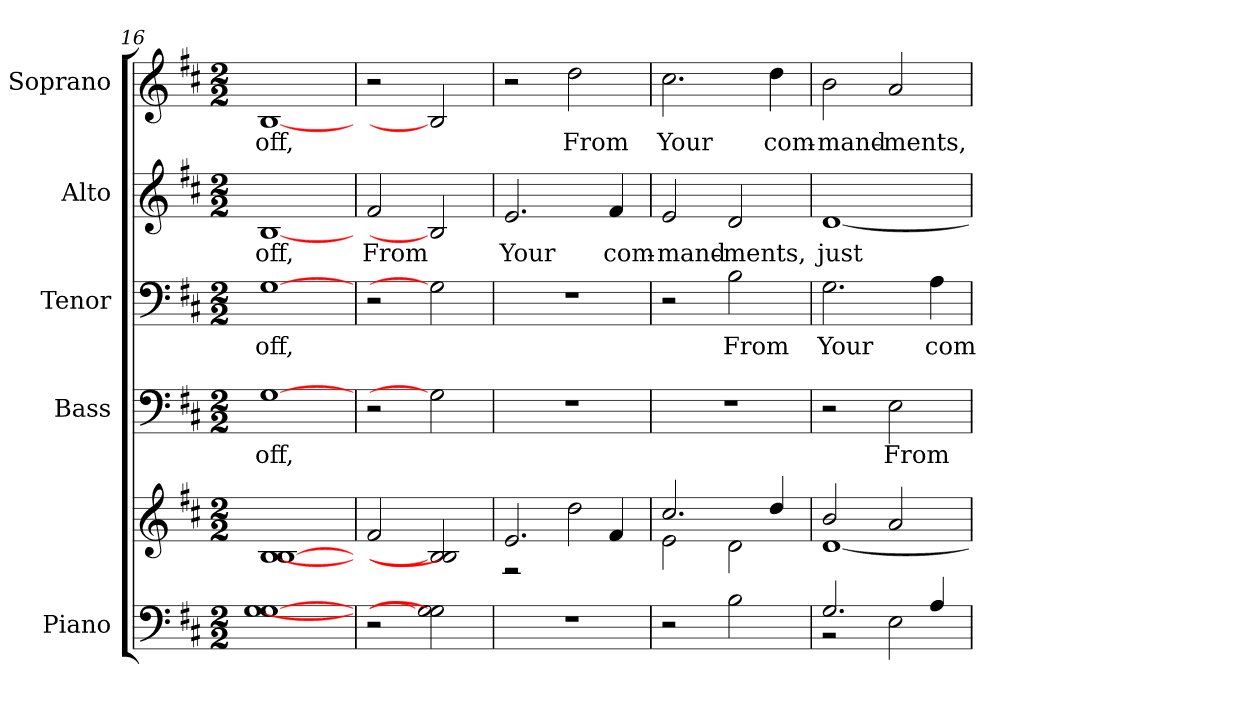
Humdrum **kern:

**kern	**kern	**kern	**text	**kern	**text	**kern	**text	**kern	**text
*part5	*part5	*part4	*part4	*part3	*part3	*part2	*part2	*part1	*part1
*staff6	*staff5	*staff4	*staff4	*staff3	*staff3	*staff2	*staff2	*staff1	*staff1
*I"Piano	*	*I"Bass	*	*I"Tenor	*	*I"Alto	*	*I"Soprano	*
*I'Pno.	*	*I'B.	*	*I'T.	*	*I'A.	*	*I'S.	*
*clefF4	*clefG2	*clefF4	*	*clefF4	*	*clefG2	*	*clefG2	*
*k[f#c#]	*k[f#c#]	*k[f#c#]	*	*k[f#c#]	*	*k[f#c#]	*	*k[f#c#]	*
*D:	*D:	*D:	*	*D:	*	*D:	*	*D:	*
*M2/2	*M2/2	*M2/2	*	*M2/2	*	*M2/2	*	*M2/2	*
=16	=16	=16	=16	=16	=16	=16	=16	=16	=16
!	!	!	!LO:LY:b:color=#000000	!	!	!	!	!	!
!	!	!	!	!	!LO:LY:b:color=#000000	!	!	!	!
!	!	!	!	!	!	!	!LO:LY:b:color=#000000	!	!
!	!	!	!	!	!	!	!	!	!LO:LY:b:color=#000000
[1Gi [1Gi	[1Bi [1Bi	[1Gi	off,	[1Gi	off,	[1Bi	off,	[1Bi	off,
=17	=17	=17	=17	=17	=17	=17	=17	=17	=17
!	!	!	!	!	!	!	!LO:LY:b:color=#000000	!	!
2r	2f#i/	2r	.	2r	.	2f#i/	From	2r	.
2Gi] 2Gi]	2Bi] 2Bi]	2Gi]	.	2Gi]	.	2Bi]	.	2Bi]	.
=18	=18	=18	=18	=18	=18	=18	=18	=18	=18
*	*^	*	*	*	*	*	*	*	*
!	!	!	!	!	!	!	!	!LO:LY:b:color=#000000	!	!
1r	2.ei/	2r	1r	.	1r	.	2.ei/	Your	2r	.
!	!	!	!	!	!	!	!	!	!	!LO:LY:b:color=#000000
.	.	2ddi\	.	.	.	.	.	.	2ddi\	From
!	!	!	!	!	!	!	!	!LO:LY:b:color=#000000	!	!
.	4f#i/	.	.	.	.	.	4f#i/	com-	.	.
!!LO:PB:g=z
=19	=19	=19	=19	=19	=19	=19	=19	=19	=19	=19
!	!	!	!	!	!	!	!	!LO:LY:b:color=#000000	!	!
!	!	!	!	!	!	!	!	!	!	!LO:LY:b:color=#000000
2r	2.cc#i/	2ei\	1r	.	2r	.	2ei/	-mand-	2.cc#i\	Your
!	!	!	!	!	!	!LO:LY:b:color=#000000	!	!	!	!
!	!	!	!	!	!	!	!	!LO:LY:b:color=#000000	!	!
2Bi\	.	2di\	.	.	2Bi\	From	2di/	-ments,	.	.
!	!	!	!	!	!	!	!	!	!	!LO:LY:b:color=#000000
.	4ddi/	.	.	.	.	.	.	.	4ddi\	com-
=20	=20	=20	=20	=20	=20	=20	=20	=20	=20	=20
*^	*	*	*	*	*	*	*	*	*	*
!	!	!	!	!	!	!	!LO:LY:b:color=#000000	!	!	!	!
!	!	!	!	!	!	!	!	!	!LO:LY:b:color=#000000	!	!
!	!	!	!	!	!	!	!	!	!	!	!LO:LY:b:color=#000000
2.Gi/	2r	2bi/	[<1di	2r	.	2.Gi\	Your	[<1di	just	2bi\	-mand-
!	!	!	!	!	!LO:LY:b:color=#000000	!	!	!	!	!	!
!	!	!	!	!	!	!	!	!	!	!	!LO:LY:b:color=#000000
.	2Ei\	2ai/	.	2Ei\	From	.	.	.	.	2ai/	-ments,
!	!	!	!	!	!	!	!LO:LY:b:color=#000000	!	!	!	!
4Ai/	.	.	.	.	.	4Ai\	com-	.	.	.	.
*v	*v	*	*	*	*	*	*	*	*	*	*
*	*v	*v	*	*	*	*	*	*	*	*
=	=	=	=	=	=	=	=	=	=
*-	*-	*-	*-	*-	*-	*-	*-	*-	*-
